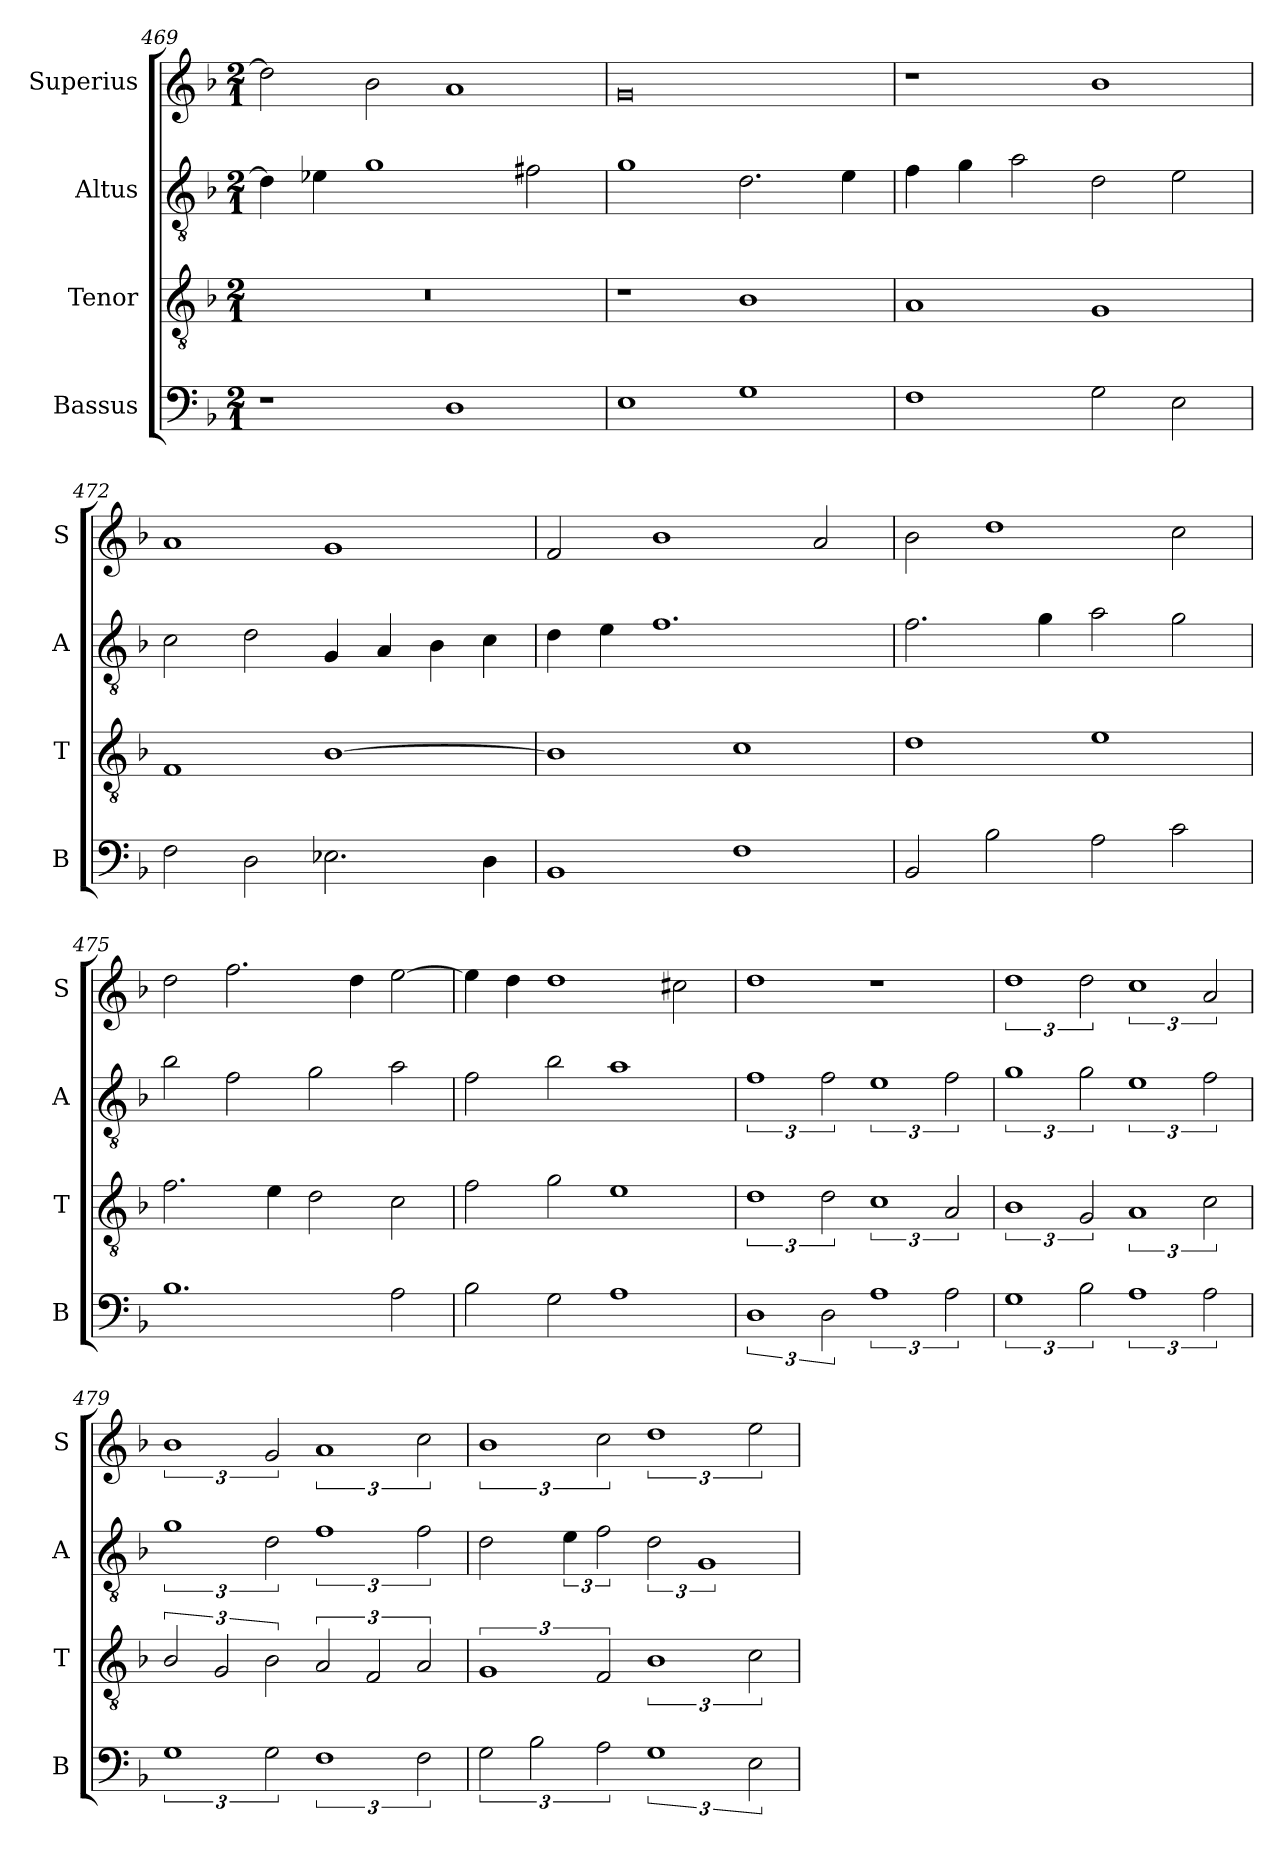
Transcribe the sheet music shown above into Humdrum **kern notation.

**kern	**kern	**kern	**kern
*part4	*part3	*part2	*part1
*staff4	*staff3	*staff2	*staff1
*I"Bassus	*I"Tenor	*I"Altus	*I"Superius
*I'B	*I'T	*I'A	*I'S
*clefF4	*clefGv2	*clefGv2	*clefG2
*k[b-]	*k[b-]	*k[b-]	*k[b-]
*M2/1	*M2/1	*M2/1	*M2/1
=469	=469	=469	=469
1r	0r	4d\]	2dd\]
.	.	4e-X\	.
.	.	1g	2b-\
1D	.	.	1a
.	.	2f#X\	.
=470	=470	=470	=470
1E	1r	1g	0g
1G	1B-	2.d\	.
.	.	4e\	.
=471	=471	=471	=471
1F	1A	4f\	1r
.	.	4g\	.
.	.	2a\	.
2G\	1G	2d\	1b-
2E\	.	2e\	.
=472	=472	=472	=472
2F\	1F	2c\	1a
2D\	.	2d\	.
2.E-X\	[1B-	4G/	1g
.	.	4A/	.
.	.	4B-\	.
4D\	.	4c\	.
=473	=473	=473	=473
1BB-	1B-]	4d\	2f/
.	.	4e\	.
.	.	1.f	1b-
1F	1c	.	.
.	.	.	2a/
=474	=474	=474	=474
2BB-/	1d	2.f\	2b-\
2B-\	.	.	1dd
.	.	4g\	.
2A\	1e	2a\	.
2c\	.	2g\	2cc\
=475	=475	=475	=475
1.B-	2.f\	2b-\	2dd\
.	.	2f\	2.ff\
.	4e\	.	.
.	2d\	2g\	.
.	.	.	4dd\
2A\	2c\	2a\	[2ee\
=476	=476	=476	=476
2B-\	2f\	2f\	4ee\]
.	.	.	4dd\
2G\	2g\	2b-\	1dd
1A	1e	1a	.
.	.	.	2cc#X\
=477	=477	=477	=477
3%2D	3%2d	3%2f	1dd
3D\	3d\	3f\	.
3%2A	3%2c	3%2e	1r
3A\	3A/	3f\	.
=478	=478	=478	=478
3%2G	3%2B-	3%2g	3%2dd
3B-\	3G/	3g\	3dd\
3%2A	3%2A	3%2e	3%2cc
3A\	3c\	3f\	3a/
=479	=479	=479	=479
3%2G	3B-/	3%2g	3%2b-
.	3G/	.	.
3G\	3B-\	3d\	3g/
3%2F	3A/	3%2f	3%2a
.	3F/	.	.
3F\	3A/	3f\	3cc\
=480	=480	=480	=480
3G\	3%2G	2d\	3%2b-
3B-\	.	.	.
.	.	6e\	.
3A\	3F/	3f\	3cc\
3%2G	3%2B-	3d\	3%2dd
.	.	3%2G	.
3E\	3c\	.	3ee\
=	=	=	=
*-	*-	*-	*-
